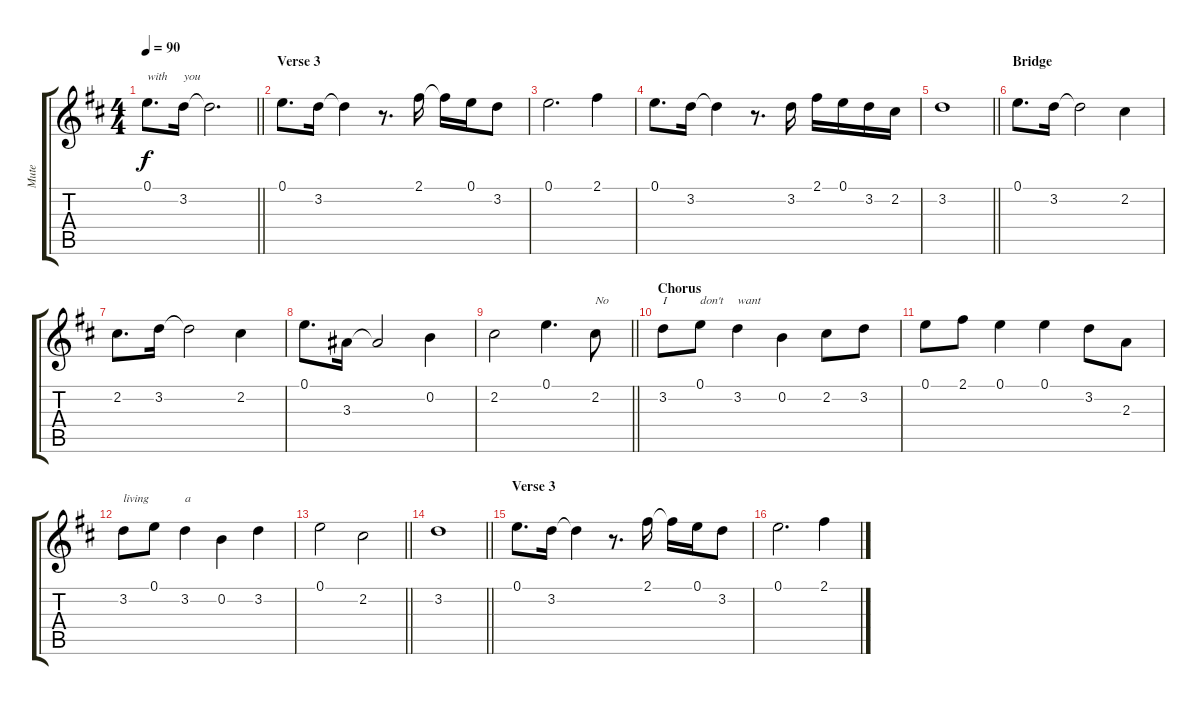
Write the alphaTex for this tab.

\track ("Mute" "Mute") {mute instrument acousticguitarsteel}
\staff {score tabs}
\tuning (E4 B3 G3 D3 A2 E2) {hide}
\ts (4 4)
\tempo 90
\clef g2
\barLineRight lightlight
\ks d
0.1.8{d txt "with" dy f} 3.2.16{txt "you"} 3.2{t}.2{d} |
\section ("" "Verse 3")
0.1.8{d} 3.2.16 3.2{t}.4 r.8{d} 2.1.16 2.1{t}.16 0.1.16 3.2.8 |
0.1.2{d} 2.1.4 |
0.1.8{d} 3.2.16 3.2{t}.4 r.8{d} 3.2.16 2.1.16 0.1.16 3.2.16 2.2.16 |
\barLineRight lightlight
3.2.1 |
\section ("" "Bridge")
0.1.8{d} 3.2.16 3.2{t}.2 2.2.4 |
2.2.8{d} 3.2.16 3.2{t}.2 2.2.4 |
0.1.8{d} 3.3.16 3.3{t}.2 0.2.4 |
\barLineRight lightlight
2.2.2 0.1.4{d} 2.2.8{txt "No"} |
\section ("" "Chorus")
3.2.8{txt "I"} 0.1.8{txt "don't"} 3.2.4{txt "want"} 0.2.4 2.2.8 3.2.8 |
0.1.8 2.1.8 0.1.4 0.1.4 3.2.8 2.3.8 |
3.2.8{txt "living"} 0.1.8 3.2.4{txt "a"} 0.2.4 3.2.4 |
\barLineRight lightlight
0.1.2 2.2.2 |
\barLineRight lightlight
3.2.1 |
\section ("" "Verse 3")
0.1.8{d} 3.2.16 3.2{t}.4 r.8{d} 2.1.16 2.1{t}.16 0.1.16 3.2.8 |
0.1.2{d} 2.1.4
